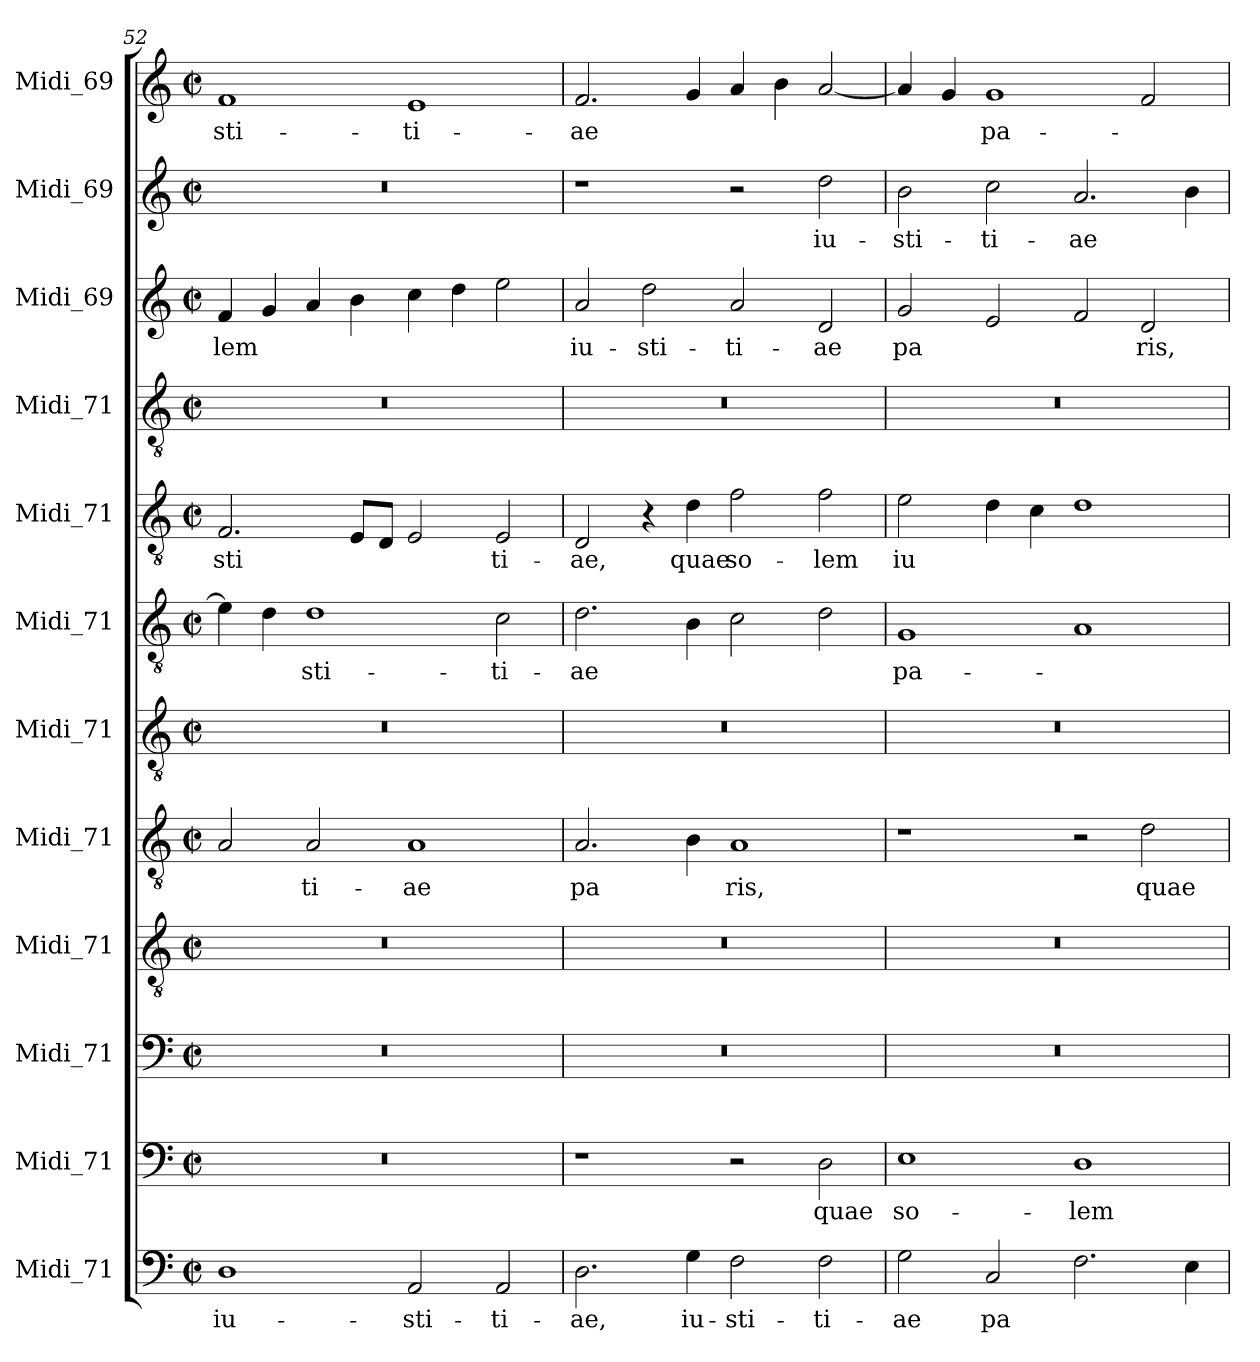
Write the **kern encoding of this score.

**kern	**text	**kern	**text	**kern	**kern	**kern	**text	**kern	**kern	**text	**kern	**text	**kern	**kern	**text	**kern	**text	**kern	**text
*part12	*part12	*part11	*part11	*part10	*part9	*part8	*part8	*part7	*part6	*part6	*part5	*part5	*part4	*part3	*part3	*part2	*part2	*part1	*part1
*staff12	*staff12	*staff11	*staff11	*staff10	*staff9	*staff8	*staff8	*staff7	*staff6	*staff6	*staff5	*staff5	*staff4	*staff3	*staff3	*staff2	*staff2	*staff1	*staff1
*I"Midi_71	*	*I"Midi_71	*	*I"Midi_71	*I"Midi_71	*I"Midi_71	*	*I"Midi_71	*I"Midi_71	*	*I"Midi_71	*	*I"Midi_71	*I"Midi_69	*	*I"Midi_69	*	*I"Midi_69	*
*clefF4	*	*clefF4	*	*clefF4	*clefGv2	*clefGv2	*	*clefGv2	*clefGv2	*	*clefGv2	*	*clefGv2	*clefG2	*	*clefG2	*	*clefG2	*
*k[]	*	*k[]	*	*k[]	*k[]	*k[]	*	*k[]	*k[]	*	*k[]	*	*k[]	*k[]	*	*k[]	*	*k[]	*
*C:	*	*C:	*	*C:	*C:	*C:	*	*C:	*C:	*	*C:	*	*C:	*C:	*	*C:	*	*C:	*
*M4/2	*	*M4/2	*	*M4/2	*M4/2	*M4/2	*	*M4/2	*M4/2	*	*M4/2	*	*M4/2	*M4/2	*	*M4/2	*	*M4/2	*
*met(c|)	*	*met(c|)	*	*met(c|)	*met(c|)	*met(c|)	*	*met(c|)	*met(c|)	*	*met(c|)	*	*met(c|)	*met(c|)	*	*met(c|)	*	*met(c|)	*
=52	=52	=52	=52	=52	=52	=52	=52	=52	=52	=52	=52	=52	=52	=52	=52	=52	=52	=52	=52
!	!LO:LY:b	!	!	!	!	!	!	!	!	!	!	!LO:LY:b	!	!	!LO:LY:b	!	!	!	!LO:LY:b
1D	iu-	0r	.	0r	0r	2A	.	0r	4e]	.	2.F	-sti	0r	4f	-lem	0r	.	1f	-sti-
.	.	.	.	.	.	.	.	.	4d	.	.	.	.	4g	.	.	.	.	.
!	!	!	!	!	!	!	!LO:LY:b	!	!	!LO:LY:b	!	!	!	!	!	!	!	!	!
.	.	.	.	.	.	2A	ti-	.	1d	sti-	.	.	.	4a	.	.	.	.	.
.	.	.	.	.	.	.	.	.	.	.	8EL	.	.	4b	.	.	.	.	.
.	.	.	.	.	.	.	.	.	.	.	8DJ	.	.	.	.	.	.	.	.
!	!LO:LY:b	!	!	!	!	!	!LO:LY:b	!	!	!	!	!	!	!	!	!	!	!	!LO:LY:b
2AA	-sti-	.	.	.	.	1A	-ae	.	.	.	2E	.	.	4cc	.	.	.	1e	-ti-
.	.	.	.	.	.	.	.	.	.	.	.	.	.	4dd	.	.	.	.	.
!	!LO:LY:b	!	!	!	!	!	!	!	!	!LO:LY:b	!	!LO:LY:b	!	!	!	!	!	!	!
2AA	-ti-	.	.	.	.	.	.	.	2c	-ti-	2E	ti-	.	2ee	.	.	.	.	.
=53	=53	=53	=53	=53	=53	=53	=53	=53	=53	=53	=53	=53	=53	=53	=53	=53	=53	=53	=53
!	!LO:LY:b	!	!	!	!	!	!LO:LY:b	!	!	!LO:LY:b	!	!LO:LY:b	!	!	!LO:LY:b	!	!	!	!LO:LY:b
2.D	-ae,	1r	.	0r	0r	2.A	pa	0r	2.d	-ae	2D	-ae,	0r	2a	iu-	1r	.	2.f	-ae
!	!	!	!	!	!	!	!	!	!	!	!	!	!	!	!LO:LY:b	!	!	!	!
.	.	.	.	.	.	.	.	.	.	.	4r	.	.	2dd	-sti-	.	.	.	.
!	!LO:LY:b	!	!	!	!	!	!	!	!	!	!	!LO:LY:b	!	!	!	!	!	!	!
4G	iu-	.	.	.	.	4B	.	.	4B	.	4d	quae	.	.	.	.	.	4g	.
!	!LO:LY:b	!	!	!	!	!	!LO:LY:b	!	!	!	!	!LO:LY:b	!	!	!LO:LY:b	!	!	!	!
2F	-sti-	2r	.	.	.	1A	ris,	.	2c	.	2f	so-	.	2a	-ti-	2r	.	4a	.
.	.	.	.	.	.	.	.	.	.	.	.	.	.	.	.	.	.	4b	.
!	!LO:LY:b	!	!LO:LY:b	!	!	!	!	!	!	!	!	!LO:LY:b	!	!	!LO:LY:b	!	!LO:LY:b	!	!
2F	-ti-	2D	quae	.	.	.	.	.	2d	.	2f	-lem	.	2d	-ae	2dd	iu-	[2a	.
=54	=54	=54	=54	=54	=54	=54	=54	=54	=54	=54	=54	=54	=54	=54	=54	=54	=54	=54	=54
!	!LO:LY:b	!	!LO:LY:b	!	!	!	!	!	!	!LO:LY:b	!	!LO:LY:b	!	!	!LO:LY:b	!	!LO:LY:b	!	!
2G	-ae	1E	so-	0r	0r	1r	.	0r	1G	pa-	2e	iu	0r	2g	pa	2b	-sti-	4a]	.
.	.	.	.	.	.	.	.	.	.	.	.	.	.	.	.	.	.	4g	.
!	!LO:LY:b	!	!	!	!	!	!	!	!	!	!	!	!	!	!	!	!LO:LY:b	!	!LO:LY:b
2C	pa	.	.	.	.	.	.	.	.	.	4d	.	.	2e	.	2cc	-ti-	1g	pa-
.	.	.	.	.	.	.	.	.	.	.	4c	.	.	.	.	.	.	.	.
!	!	!	!LO:LY:b	!	!	!	!	!	!	!	!	!	!	!	!	!	!LO:LY:b	!	!
2.F	.	1D	-lem	.	.	2r	.	.	1A	.	1d	.	.	2f	.	2.a	-ae	.	.
!	!	!	!	!	!	!	!LO:LY:b	!	!	!	!	!	!	!	!LO:LY:b	!	!	!	!
.	.	.	.	.	.	2d	quae	.	.	.	.	.	.	2d	ris,	.	.	2f	.
4E	.	.	.	.	.	.	.	.	.	.	.	.	.	.	.	4b	.	.	.
=	=	=	=	=	=	=	=	=	=	=	=	=	=	=	=	=	=	=	=
*-	*-	*-	*-	*-	*-	*-	*-	*-	*-	*-	*-	*-	*-	*-	*-	*-	*-	*-	*-
